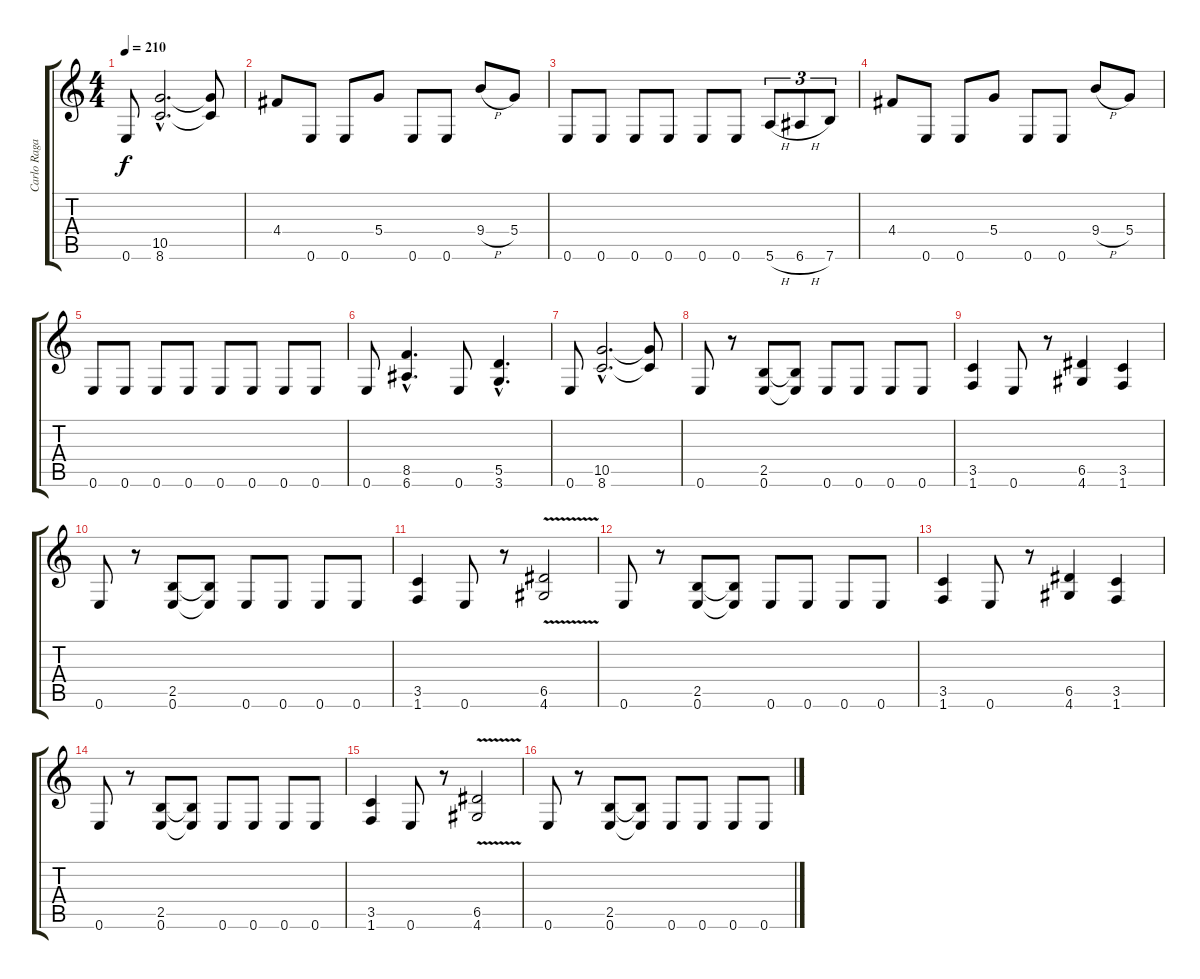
\track ("Carlo Ragadas " "Carlo Raga") {instrument distortionguitar}
\staff {score tabs}
\tuning (E4 B3 G3 D3 A2 E2) {hide}
\ts (4 4)
\tempo 210
\clef g2
\ks c
0.6.8{dy f} (10.5{hac} 8.6{hac}).2{d} (10.5{t} 8.6{t}).8 |
4.4.8 0.6.8 0.6.8 5.4.8 0.6.8 0.6.8 9.4{h}.8 5.4.8 |
0.6.8 0.6.8 0.6.8 0.6.8 0.6.8 0.6.8 5.6{h}.8{tu (3 2)} 6.6{h}.8{tu (3 2)} 7.6.8{tu (3 2)} |
4.4.8 0.6.8 0.6.8 5.4.8 0.6.8 0.6.8 9.4{h}.8 5.4.8 |
0.6.8 0.6.8 0.6.8 0.6.8 0.6.8 0.6.8 0.6.8 0.6.8 |
0.6.8 (8.5{hac} 6.6{hac}).4{d} 0.6.8 (5.5{hac} 3.6{hac}).4{d} |
0.6.8 (10.5{hac} 8.6{hac}).2{d} (10.5{t} 8.6{t}).8 |
0.6.8 r.8 (2.5 0.6).8 (2.5{t} 0.6{t}).8 0.6.8 0.6.8 0.6.8 0.6.8 |
(3.5 1.6).4 0.6.8 r.8 (6.5 4.6).4 (3.5 1.6).4 |
0.6.8 r.8 (2.5 0.6).8 (2.5{t} 0.6{t}).8 0.6.8 0.6.8 0.6.8 0.6.8 |
(3.5 1.6).4 0.6.8 r.8 (6.5{v} 4.6{v}).2 |
0.6.8 r.8 (2.5 0.6).8 (2.5{t} 0.6{t}).8 0.6.8 0.6.8 0.6.8 0.6.8 |
(3.5 1.6).4 0.6.8 r.8 (6.5 4.6).4 (3.5 1.6).4 |
0.6.8 r.8 (2.5 0.6).8 (2.5{t} 0.6{t}).8 0.6.8 0.6.8 0.6.8 0.6.8 |
(3.5 1.6).4 0.6.8 r.8 (6.5{v} 4.6{v}).2 |
0.6.8 r.8 (2.5 0.6).8 (2.5{t} 0.6{t}).8 0.6.8 0.6.8 0.6.8 0.6.8
